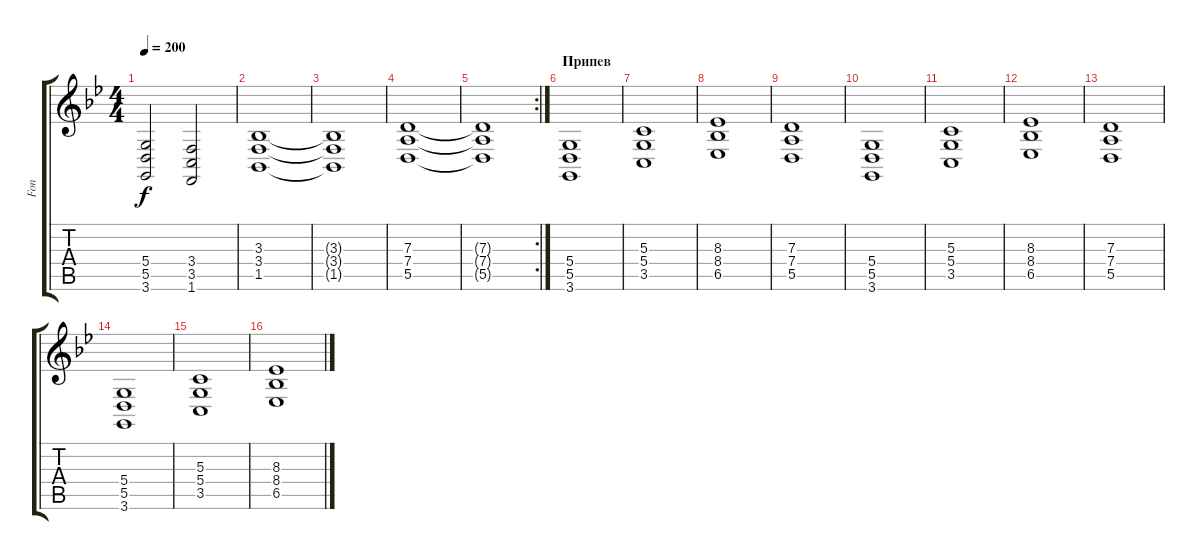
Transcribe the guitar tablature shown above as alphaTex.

\track ("Fon" "Fon") {instrument stringensemble1}
\staff {score tabs}
\tuning (E4 B3 G3 D3 A2 E2) {hide}
\ts (4 4)
\tempo 200
\clef g2
\ks bb
(5.4 5.5 3.6).2{dy f} (3.4 3.5 1.6).2 |
(3.3 3.4 1.5).1 |
(3.3{t} 3.4{t} 1.5{t}).1 |
(7.3 7.4 5.5).1 |
\rc 2
(7.3{t} 7.4{t} 5.5{t}).1 |
\section ("" "Припев")
(5.4 5.5 3.6).1 |
(5.3 5.4 3.5).1 |
(8.3 8.4 6.5).1 |
(7.3 7.4 5.5).1 |
(5.4 5.5 3.6).1 |
(5.3 5.4 3.5).1 |
(8.3 8.4 6.5).1 |
(7.3 7.4 5.5).1 |
(5.4 5.5 3.6).1 |
(5.3 5.4 3.5).1 |
(8.3 8.4 6.5).1
